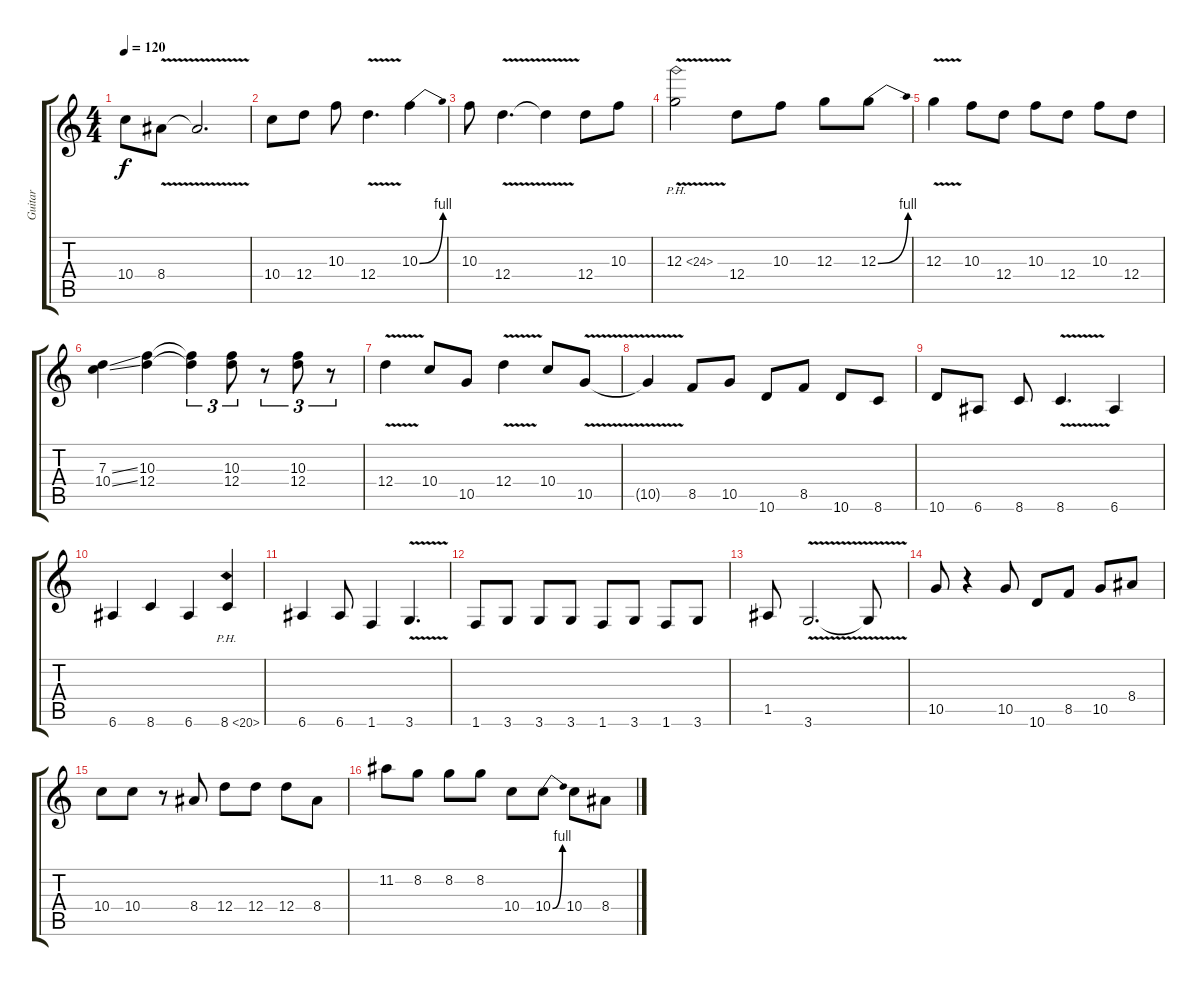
\track ("Guitar" "Guitar") {instrument overdrivenguitar}
\staff {score tabs}
\tuning (E4 B3 G3 D3 A2 E2) {hide}
\ts (4 4)
\tempo 120
\clef g2
\ks c
10.4{t}.8{dy f} 8.4{v}.8 8.4{t}.2{d} |
10.4.8 12.4.8 10.3.8 12.4{v}.4{d} 10.3{be (bend 0 0 60 4)}.4 |
10.3.8 12.4{v}.4{d} 12.4{t}.4 12.4.8 10.3.8 |
12.3{ph 12 v}.2 12.4.8 10.3.8 12.3.8 12.3{be (bend 0 0 60 4)}.8 |
12.3{v}.4 10.3.8 12.4.8 10.3.8 12.4.8 10.3.8 12.4.8 |
(7.3{ss} 10.4{ss}).4 (10.3 12.4).4 (10.3{t} 12.4{t}).4{tu (3 2)} (10.3 12.4).8{tu (3 2)} r.8{tu (3 2)} (10.3 12.4).8{tu (3 2)} r.8{tu (3 2)} |
12.4{v}.4 10.4.8 10.5.8 12.4{v}.4 10.4.8 10.5{v}.8 |
10.5{t}.4 8.5.8 10.5.8 10.6.8 8.5.8 10.6.8 8.6.8 |
10.6.8 6.6.8 8.6.8 8.6{v}.4{d} 6.6.4 |
6.6.4 8.6.4 6.6.4 8.6{ph 12}.4 |
6.6.4 6.6.8 1.6.4 3.6{v}.4{d} |
1.6.8 3.6.8 3.6.8 3.6.8 1.6.8 3.6.8 1.6.8 3.6.8 |
1.5.8 3.6{v}.2{d} 3.6{t}.8 |
10.5.8 r.4 10.5.8 10.6.8 8.5.8 10.5.8 8.4.8 |
10.4.8 10.4.8 r.8 8.4.8 12.4.8 12.4.8 12.4.8 8.4.8 |
11.2.8 8.2.8 8.2.8 8.2.8 10.4.8 10.4{be (bend 0 0 60 4)}.8 10.4.8 8.4.8
